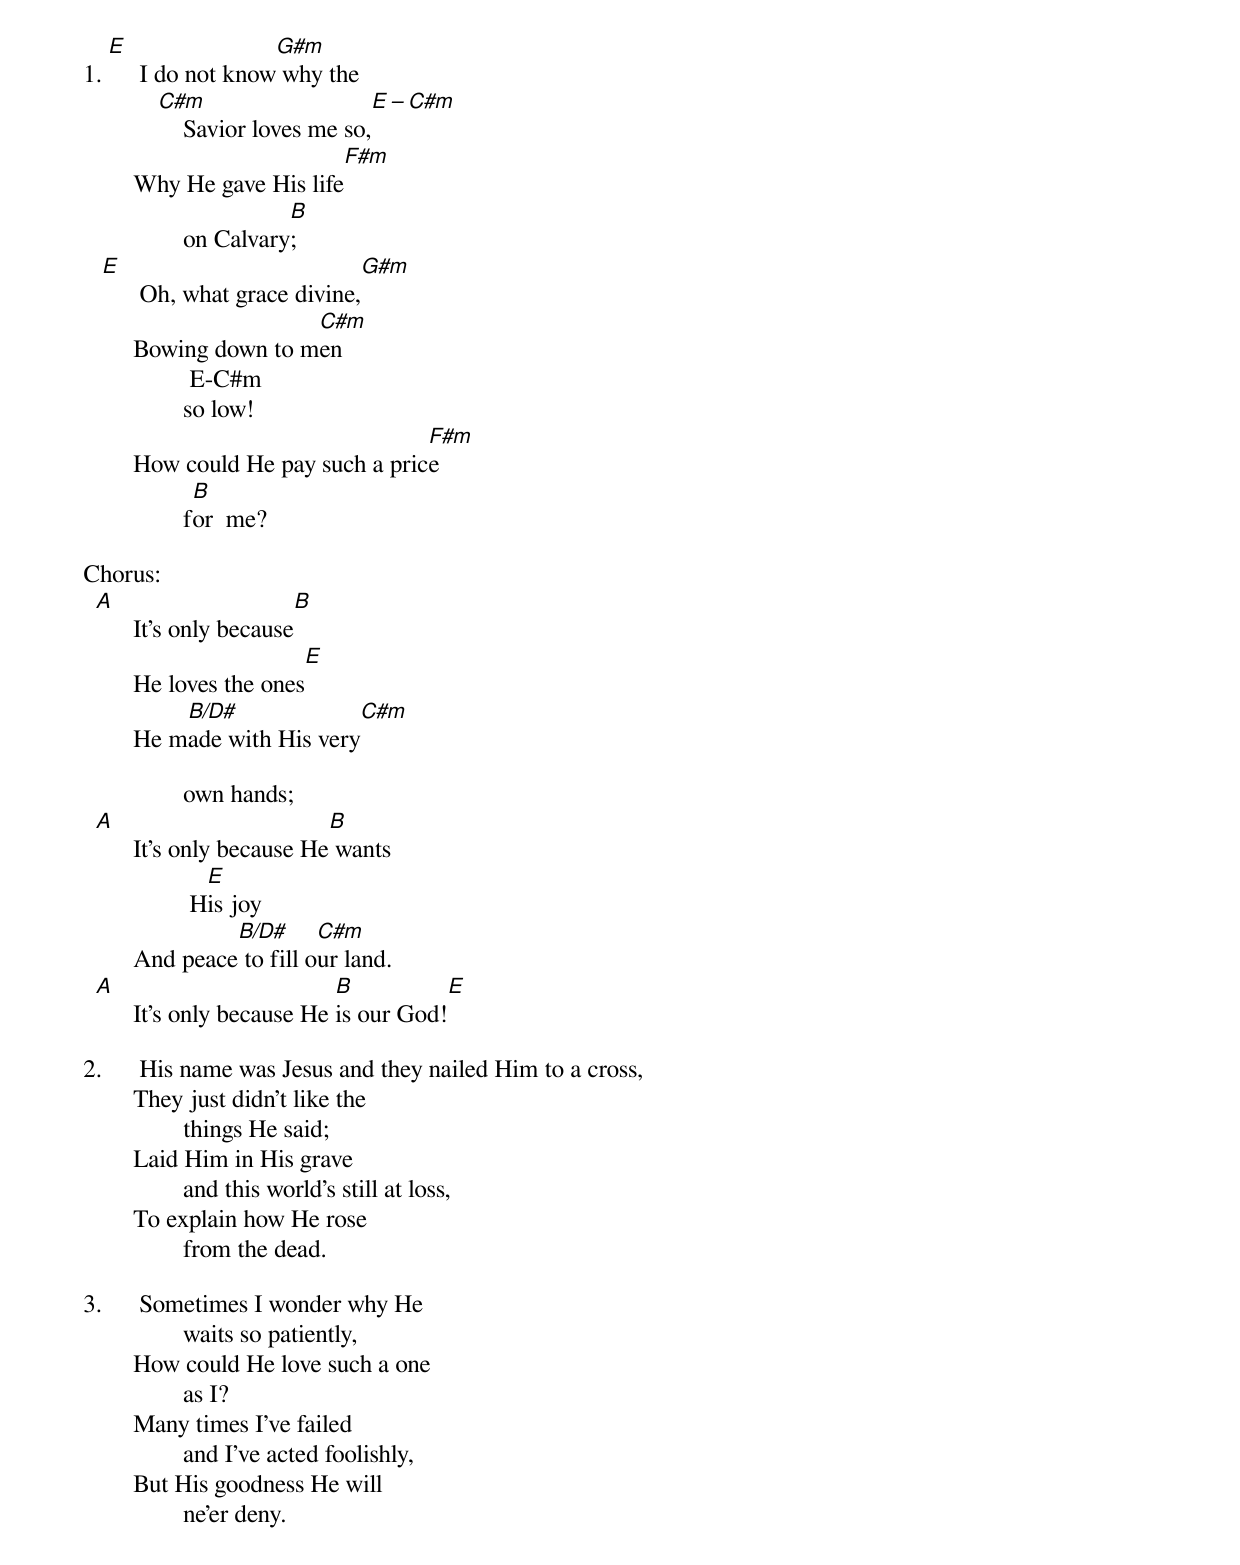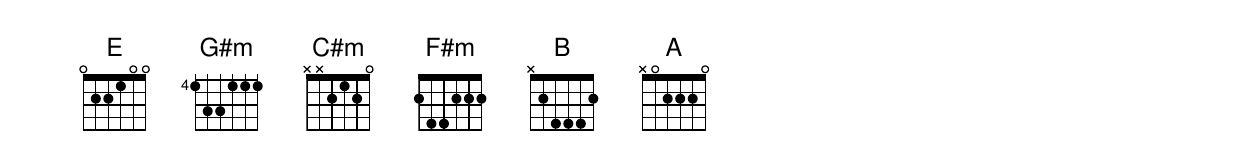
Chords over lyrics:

   E                 G#m
1.	I do not know why the
	    C#m                          E – C#m
		Savior loves me so,
                                          F#m
	Why He gave His life
                          B
	 	on Calvary;
   E                                      G#m
	 Oh, what grace divine,
                        C#m
	Bowing down to men
	         E-C#m
		so low!
                                    F#m
	How could He pay such a price
                 B
		for  me?

Chorus:
  A                           B
	It’s only because
                                 E
	He loves the ones
            B/D#                       C#m
	He made with His very

		own hands;
  A                         B
	It’s only because He wants
                  E
		 His joy
                 B/D#      C#m
	And peace to fill our land.
  A                          B                           E
	It’s only because He is our God!

2.	His name was Jesus and they nailed Him to a cross,
	They just didn’t like the
		things He said;
	Laid Him in His grave
		and this world’s still at loss,
	To explain how He rose
		from the dead.

3.	Sometimes I wonder why He
		waits so patiently,
	How could He love such a one
		as I?
	Many times I’ve failed
		and I’ve acted foolishly,
	But His goodness He will
		ne’er deny.
